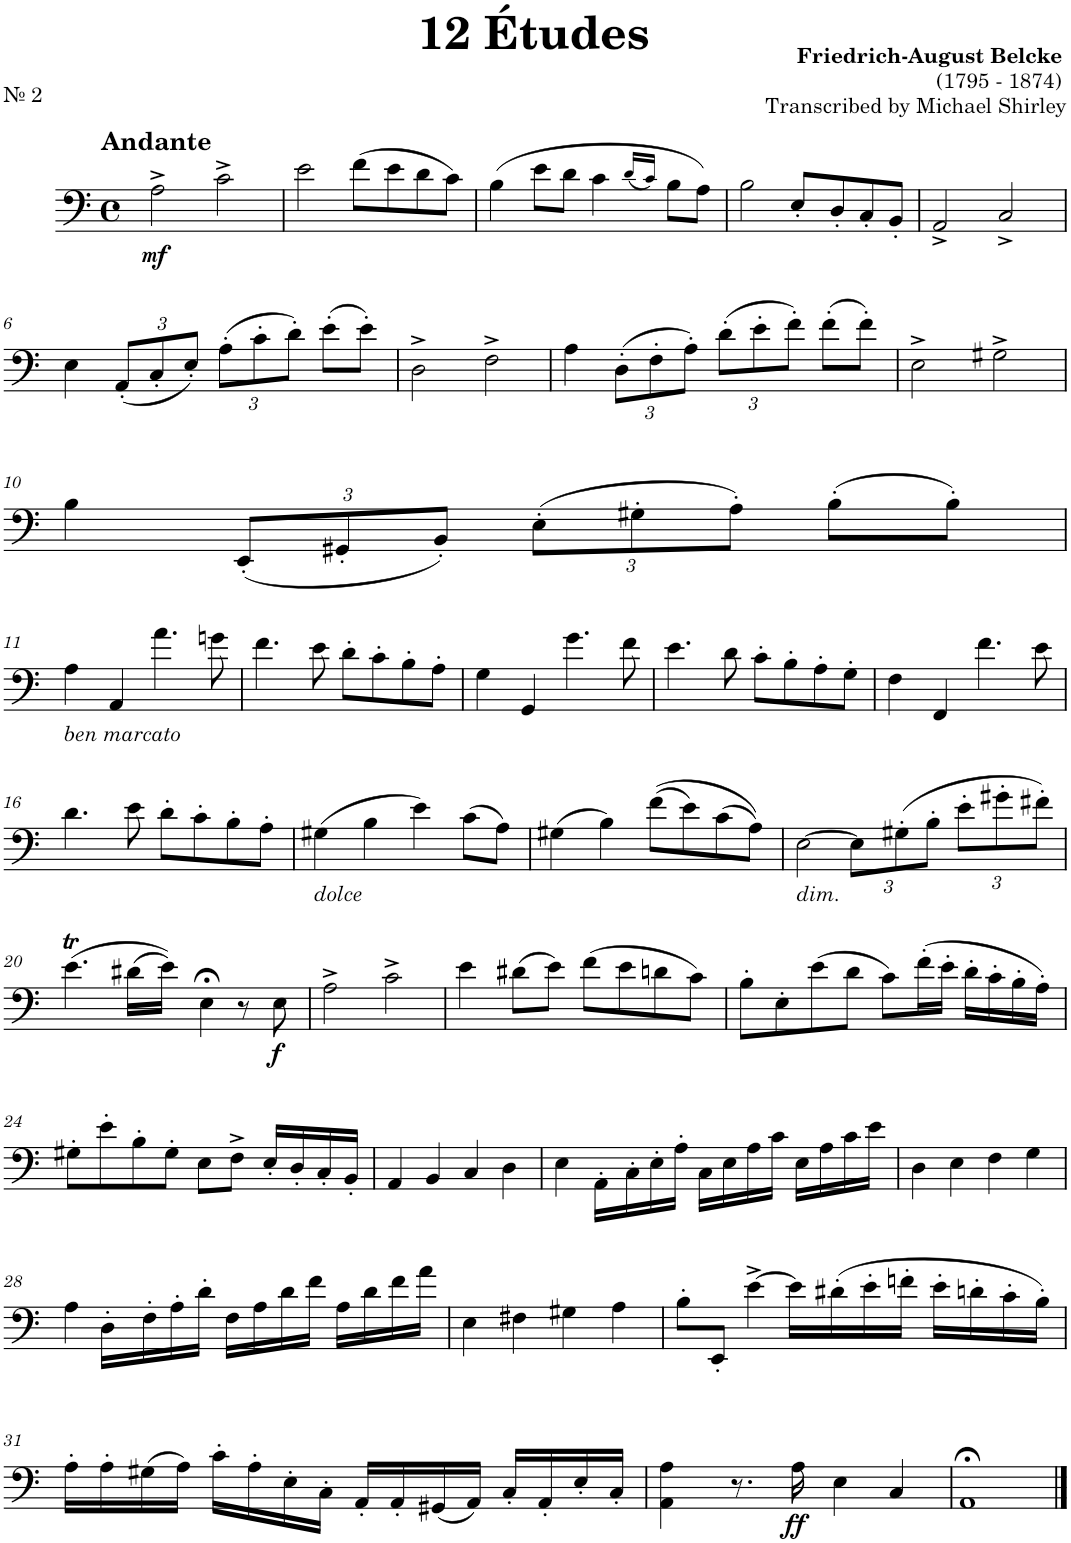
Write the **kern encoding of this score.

**kern	**dynam
*part1	*part1
*staff1	*staff1
*I"Trombone	*
*I'Tbn.	*
*clefF4	*
*k[]	*
*M4/4	*
*met(c)	*
=1	=1
!LO:TX:a:B:t=Andante	!
!	!LO:DY:b
2A^\	mf
2c^\	.
=2	=2
2e\	.
(8f\L	.
8e\	.
8d\	.
8c\J)	.
=3	=3
(4B\	.
8e\L	.
8d\J	.
4c\	.
(16qd/LL	.
16qc/JJ)	.
8B\L	.
8A\J)	.
=4	=4
2B\	.
8E'/L	.
8D'/	.
8C'/	.
8BB'/J	.
=5	=5
2AA^/	.
2C^/	.
!!LO:LB:g=z
=6	=6
4E\	.
*Xbrackettup	*
(12AA'/L	.
12C'/	.
12E'/J)	.
(12A'\L	.
12c'\	.
12d'\J)	.
(8e'\L	.
8e'\J)	.
=7	=7
2D^\	.
2F^\	.
=8	=8
4A\	.
(12D'\L	.
12F'\	.
12A'\J)	.
(12d'\L	.
12e'\	.
12f'\J)	.
(8f'\L	.
8f'\J)	.
=9	=9
2E^\	.
2G#X^\	.
!!LO:LB:g=z
=10	=10
4B\	.
(12EE'/L	.
12GG#X'/	.
12BB'/J)	.
(12E'\L	.
12G#X'\	.
12A'\J)	.
(8B'\L	.
8B'\J)	.
!!LO:LB:g=z
=11	=11
!LO:TX:b:i:t=ben marcato	!
4A\	.
4AA/	.
4.a\	.
8gn\	.
=12	=12
4.f\	.
8e\	.
8d'\L	.
8c'\	.
8B'\	.
8A'\J	.
=13	=13
4G\	.
4GG/	.
4.g\	.
8f\	.
=14	=14
4.e\	.
8d\	.
8c'\L	.
8B'\	.
8A'\	.
8G'\J	.
=15	=15
4F\	.
4FF/	.
4.f\	.
8e\	.
!!LO:LB:g=z
=16	=16
4.d\	.
8e\	.
8d'\L	.
8c'\	.
8B'\	.
8A'\J	.
=17	=17
!LO:TX:b:i:t=dolce	!
(4G#X\	.
4B\	.
4e\)	.
(8c\L	.
8A\J)	.
=18	=18
(4G#X\	.
4B\)	.
((8f\L	.
8e\)	.
(8c\	.
8A\J))	.
=19	=19
!LO:TX:b:i:t=dim.	!
[2E\	.
12E\L]	.
(12G#X'\	.
12B'\J	.
12e'\L	.
12g#X'\	.
12f#X'\J)	.
!!LO:LB:g=z
=20	=20
(4.et\	.
(16d#X\LL	.
16e\JJ))	.
4E;<\	.
8r	.
!	!LO:DY:b
8E\	f
=21	=21
2A^\	.
2c^\	.
=22	=22
4e\	.
(8d#X\L	.
8e\J)	.
(8f\L	.
8e\	.
8dn\	.
8c\J)	.
=23	=23
8B'\L	.
8E'\	.
(8e\	.
8d\J	.
8c\L)	.
(16f'\L	.
16e'\JJ	.
16d'\LL	.
16c'\	.
16B'\	.
16A'\JJ)	.
!!LO:LB:g=z
=24	=24
8G#X'\L	.
8e'\	.
8B'\	.
8G#'\J	.
8E\L	.
8F^\J	.
16E'/LL	.
16D'/	.
16C'/	.
16BB'/JJ	.
=25	=25
4AA/	.
4BB/	.
4C/	.
4D\	.
=26	=26
4E\	.
16AA'\LL	.
16C'\	.
16E'\	.
16A'\JJ	.
16C\LL	.
16E\	.
16A\	.
16c\JJ	.
16E\LL	.
16A\	.
16c\	.
16e\JJ	.
=27	=27
4D\	.
4E\	.
4F\	.
4G\	.
!!LO:LB:g=z
=28	=28
4A\	.
16D'\LL	.
16F'\	.
16A'\	.
16d'\JJ	.
16F\LL	.
16A\	.
16d\	.
16f\JJ	.
16A\LL	.
16d\	.
16f\	.
16a\JJ	.
=29	=29
4E\	.
4F#X\	.
4G#X\	.
4A\	.
=30	=30
8B'\L	.
8EE'/J	.
[4e^\	.
16e\LL]	.
(16d#X'\	.
16e'\	.
16fn'\JJ	.
16e'\LL	.
16dn'\	.
16c'\	.
16B'\JJ)	.
!!LO:LB:g=z
=31	=31
16A'\LL	.
16A'\	.
(16G#X\	.
16A\JJ)	.
16c'\LL	.
16A'\	.
16E'\	.
16C'\JJ	.
16AA'/LL	.
16AA'/	.
(16GG#X/	.
16AA/JJ)	.
16C'/LL	.
16AA'/	.
16E'/	.
16C'/JJ	.
=32	=32
4AA\ 4A\	.
8.r	.
!	!LO:DY:b
16A\	ff
4E\	.
4C/	.
=33	=33
1AA;<	.
==	==
*-	*-
